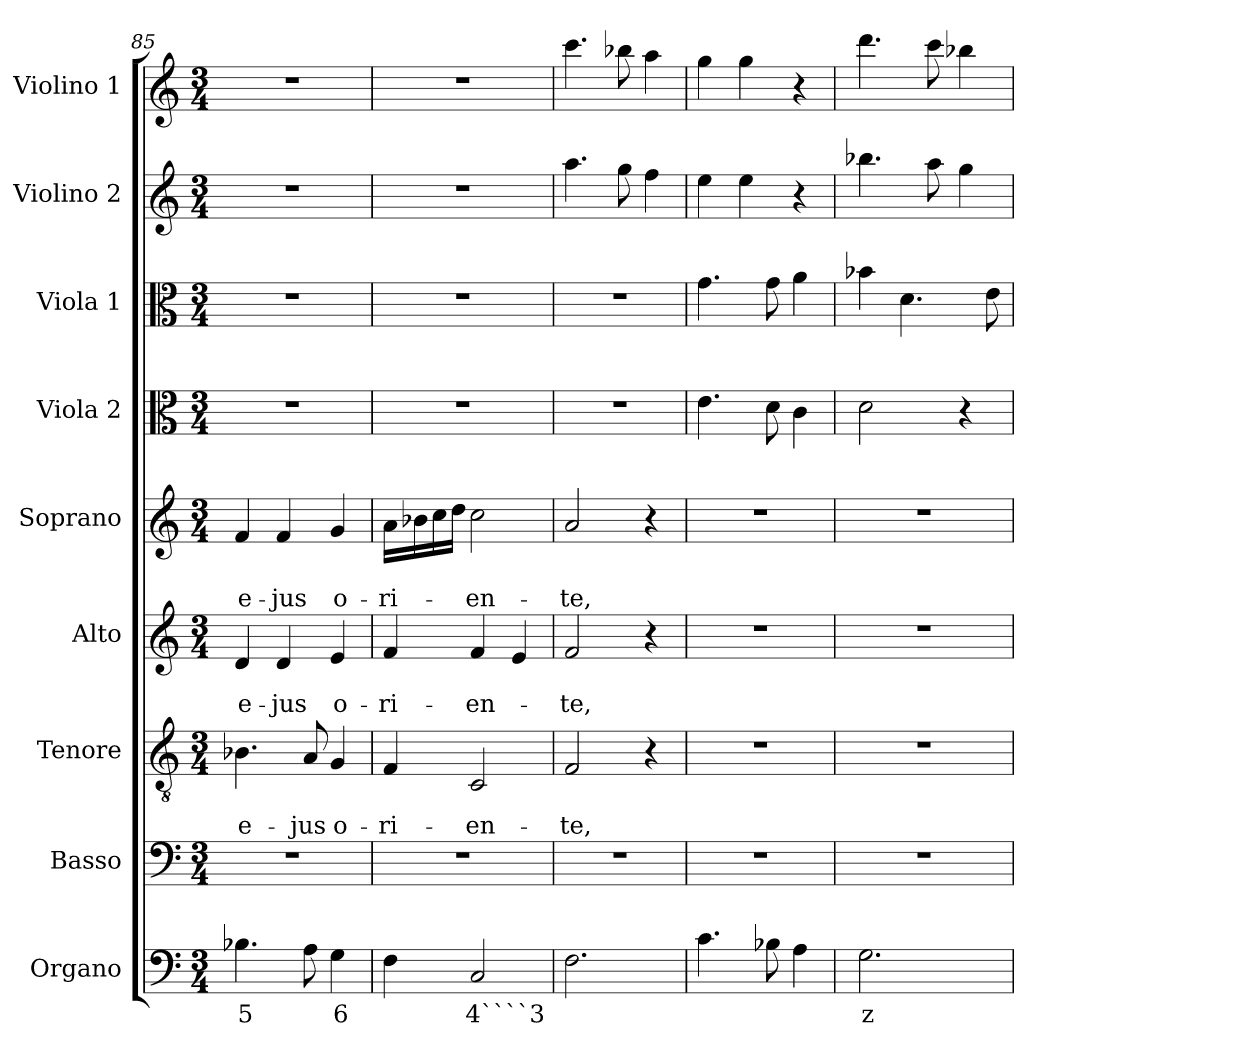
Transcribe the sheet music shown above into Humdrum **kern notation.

**kern	**text	**kern	**kern	**text	**text	**kern	**text	**text	**kern	**text	**text	**kern	**kern	**kern	**kern
*part9	*part9	*part8	*part7	*part7	*part7	*part6	*part6	*part6	*part5	*part5	*part5	*part4	*part3	*part2	*part1
*staff9	*staff9	*staff8	*staff7	*staff7	*staff7	*staff6	*staff6	*staff6	*staff5	*staff5	*staff5	*staff4	*staff3	*staff2	*staff1
*I"Organo	*	*I"Basso	*I"Tenore	*	*	*I"Alto	*	*	*I"Soprano	*	*	*I"Viola 2	*I"Viola 1	*I"Violino 2	*I"Violino 1
*I'Org.	*	*I'B	*I'T	*	*	*I'A	*	*	*I'S	*	*	*I'Vla. 2	*I'Vla. 1	*I'Vln. 2	*I'Vln. 1
*clefF4	*	*clefF4	*clefGv2	*	*	*clefG2	*	*	*clefG2	*	*	*clefC3	*clefC3	*clefG2	*clefG2
*k[]	*	*k[]	*k[]	*	*	*k[]	*	*	*k[]	*	*	*k[]	*k[]	*k[]	*k[]
*C:	*	*C:	*C:	*	*	*C:	*	*	*C:	*	*	*C:	*C:	*C:	*C:
*M3/4	*	*M3/4	*M3/4	*	*	*M3/4	*	*	*M3/4	*	*	*M3/4	*M3/4	*M3/4	*M3/4
=85	=85	=85	=85	=85	=85	=85	=85	=85	=85	=85	=85	=85	=85	=85	=85
!	!LO:LY:b	!	!	!	!LO:LY:b	!	!	!LO:LY:b	!	!	!LO:LY:b	!	!	!	!
4.B-X\	5	2.r	4.B-X\	.	e-	4d/	.	e-	4f/	.	e-	2.r	2.r	2.r	2.r
!	!	!	!	!	!	!	!	!LO:LY:b	!	!	!LO:LY:b	!	!	!	!
.	.	.	.	.	.	4d/	.	-jus	4f/	.	-jus	.	.	.	.
!	!	!	!	!	!LO:LY:b	!	!	!	!	!	!	!	!	!	!
8A\	.	.	8A/	.	-jus	.	.	.	.	.	.	.	.	.	.
!	!LO:LY:b	!	!	!	!LO:LY:b	!	!	!LO:LY:b	!	!	!LO:LY:b	!	!	!	!
4G\	6	.	4G/	.	o-	4e/	.	o-	4g/	.	o-	.	.	.	.
=86	=86	=86	=86	=86	=86	=86	=86	=86	=86	=86	=86	=86	=86	=86	=86
!	!	!	!	!	!LO:LY:b	!	!	!LO:LY:b	!	!	!LO:LY:b	!	!	!	!
4F\	.	2.r	4F/	.	-ri-	4f/	.	-ri-	16a\LL	.	-ri-	2.r	2.r	2.r	2.r
.	.	.	.	.	.	.	.	.	16b-X\	.	.	.	.	.	.
.	.	.	.	.	.	.	.	.	16cc\	.	.	.	.	.	.
.	.	.	.	.	.	.	.	.	16dd\JJ	.	.	.	.	.	.
!	!LO:LY:b	!	!	!	!LO:LY:b	!	!	!LO:LY:b	!	!	!LO:LY:b	!	!	!	!
2C/	4````3	.	2C/	.	-en-	4f/	.	-en-	2cc\	.	-en-	.	.	.	.
.	.	.	.	.	.	4e/	.	.	.	.	.	.	.	.	.
!!LO:PB:g=z
=87	=87	=87	=87	=87	=87	=87	=87	=87	=87	=87	=87	=87	=87	=87	=87
!	!	!	!	!	!LO:LY:b	!	!	!LO:LY:b	!	!	!LO:LY:b	!	!	!	!
2.F\	.	2.r	2F/	.	-te,	2f/	.	-te,	2a/	.	-te,	2.r	2.r	4.aa\	4.ccc\
.	.	.	.	.	.	.	.	.	.	.	.	.	.	8gg\	8bb-X\
.	.	.	4r	.	.	4r	.	.	4r	.	.	.	.	4ff\	4aa\
=88	=88	=88	=88	=88	=88	=88	=88	=88	=88	=88	=88	=88	=88	=88	=88
4.c\	.	2.r	2.r	.	.	2.r	.	.	2.r	.	.	4.e\	4.g\	4ee\	4gg\
.	.	.	.	.	.	.	.	.	.	.	.	.	.	4ee\	4gg\
8B-X\	.	.	.	.	.	.	.	.	.	.	.	8d\	8g\	.	.
4A\	.	.	.	.	.	.	.	.	.	.	.	4c\	4a\	4r	4r
=89	=89	=89	=89	=89	=89	=89	=89	=89	=89	=89	=89	=89	=89	=89	=89
!	!LO:LY:b	!	!	!	!	!	!	!	!	!	!	!	!	!	!
2.G\	z	2.r	2.r	.	.	2.r	.	.	2.r	.	.	2d\	4b-X\	4.bb-X\	4.ddd\
.	.	.	.	.	.	.	.	.	.	.	.	.	4.d\	.	.
.	.	.	.	.	.	.	.	.	.	.	.	.	.	8aa\	8ccc\
.	.	.	.	.	.	.	.	.	.	.	.	4r	.	4gg\	4bb-X\
.	.	.	.	.	.	.	.	.	.	.	.	.	8e\	.	.
=	=	=	=	=	=	=	=	=	=	=	=	=	=	=	=
*-	*-	*-	*-	*-	*-	*-	*-	*-	*-	*-	*-	*-	*-	*-	*-
